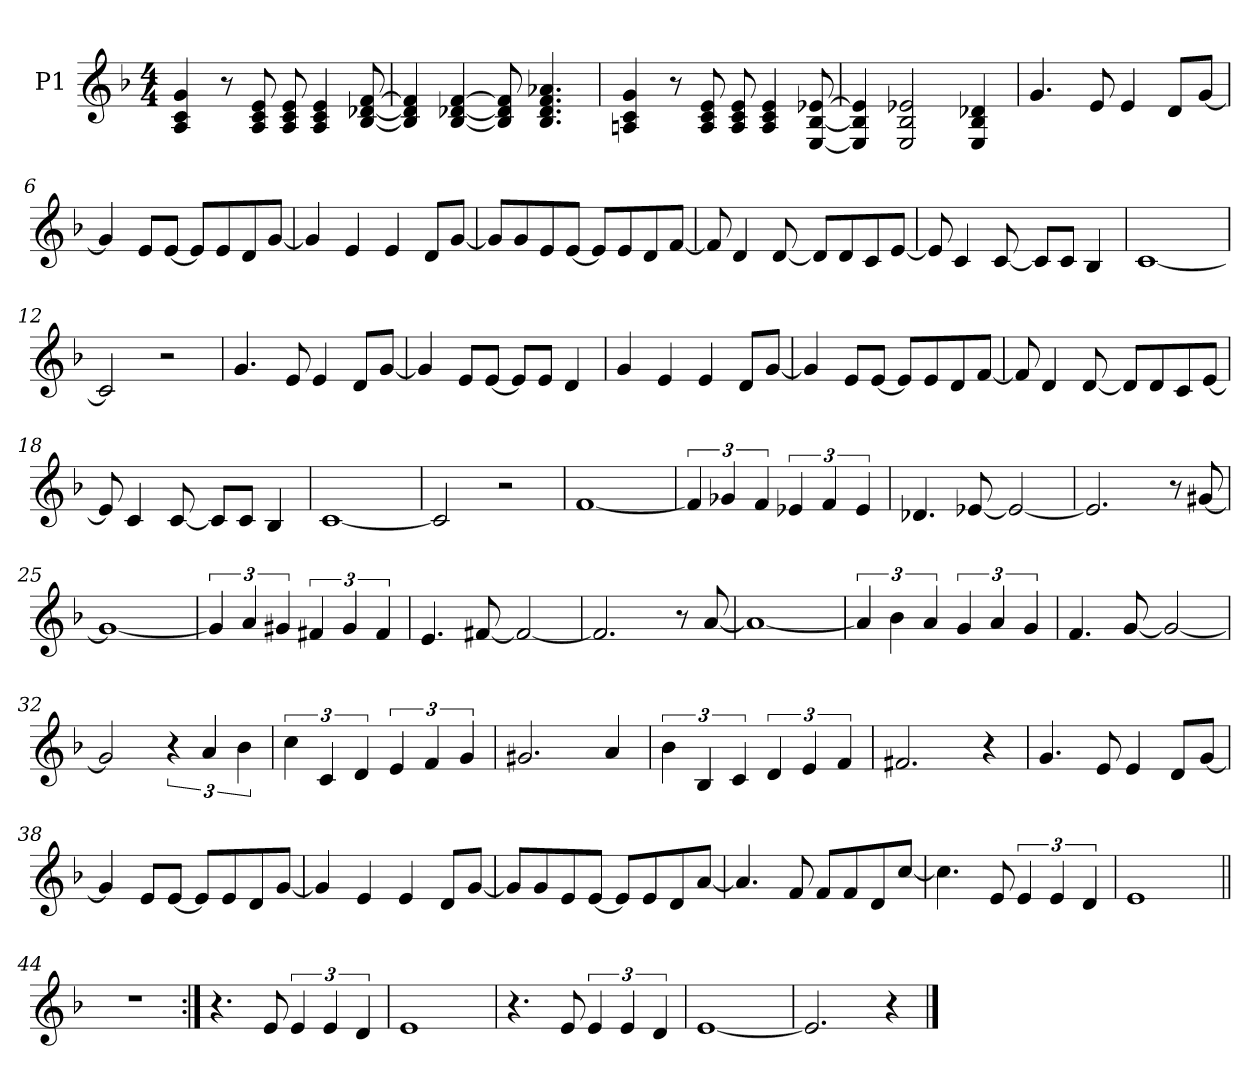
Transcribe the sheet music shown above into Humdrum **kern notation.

**kern
*part1
*staff1
*I"P1
*clefG2
*k[b-]
*F:
*M4/4
*MM120
=1
4A/ 4c/ 4g/
8r
8A/ 8c/ 8e/
8A/ 8c/ 8e/
4A/ 4c/ 4e/
[<8B-/ [<8d-X/ [>8f/
=2
4B-/] 4d-/] 4f/]
[<4B-/ [<4d-X/ [>4f/
8B-/] 8d-/] 8f/]
4.B-/ 4.d-/ 4.f/ 4.a-X/
=3
4An/ 4c/ 4g/
8r
8A/ 8c/ 8e/
8A/ 8c/ 8e/
4A/ 4c/ 4e/
[<8E/ [<8B-/ [>8e-X/
=4
4E/] 4B-/] 4e-/]
2E/ 2B-/ 2e-X/
4E/ 4B-/ 4d-X/
=5
4.g/
8e/
4e/
8d/L
[<8g/J
!!LO:LB:g=z
=6
4g/]
8e/L
[<8e/J
8e/L]
8e/
8d/
[<8g/J
=7
4g/]
4e/
4e/
8d/L
[<8g/J
=8
8g/L]
8g/
8e/
[<8e/J
8e/L]
8e/
8d/
[<8f/J
=9
8f/]
4d/
[<8d/
8d/L]
8d/
8c/
[<8e/J
!!LO:LB:g=z
=10
8e/]
4c/
[<8c/
8c/L]
8c/J
4B-/
=11
[<1c
=12
2c/]
2r
=13
4.g/
8e/
4e/
8d/L
[<8g/J
=14
4g/]
8e/L
[<8e/J
8e/L]
8e/J
4d/
=15
4g/
4e/
4e/
8d/L
[<8g/J
!!LO:LB:g=z
=16
4g/]
8e/L
[<8e/J
8e/L]
8e/
8d/
[<8f/J
=17
8f/]
4d/
[<8d/
8d/L]
8d/
8c/
[<8e/J
=18
8e/]
4c/
[<8c/
8c/L]
8c/J
4B-/
=19
[<1c
=20
2c/]
2r
=21
[<1f
!!LO:LB:g=z
=22
6f/]
6g-X/
6f/
6e-X/
6f/
6e-/
=23
4.d-X/
[<8e-X/
2e-/_
=24
2.e-/]
8r
[<8g#X/
=25
1g#_
=26
6g#/]
6a/
6g#X/
6f#X/
6g#/
6f#/
=27
4.e/
[<8f#X/
2f#/_
!!LO:LB:g=z
=28
2.f#/]
8r
[<8a/
=29
1a_
=30
6a/]
6b-\
6a/
6g/
6a/
6g/
=31
4.f/
[<8g/
2g/_
=32
2g/]
6r
6a/
6b-\
=33
6cc\
6c/
6d/
6e/
6f/
6g/
!!LO:LB:g=z
=34
2.g#X/
4a/
=35
6b-\
6B-/
6c/
6d/
6e/
6f/
=36
2.f#X/
4r
=37
4.g/
8e/
4e/
8d/L
[<8g/J
=38
4g/]
8e/L
[<8e/J
8e/L]
8e/
8d/
[<8g/J
=39
4g/]
4e/
4e/
8d/L
[<8g/J
!!LO:LB:g=z
=40
8g/L]
8g/
8e/
[<8e/J
8e/L]
8e/
8d/
[<8a/J
=41
4.a/]
8f/
8f/L
8f/
8d/
[<8cc/J
=42
4.cc\]
8e/
6e/
6e/
6d/
=43
1e
!!LO:LB:g=z
=44||
1r
=45:|!
4.r
8e/
6e/
6e/
6d/
=46
1e
=47
4.r
8e/
6e/
6e/
6d/
=48
[<1e
=49
2.e/]
4r
==
*-
